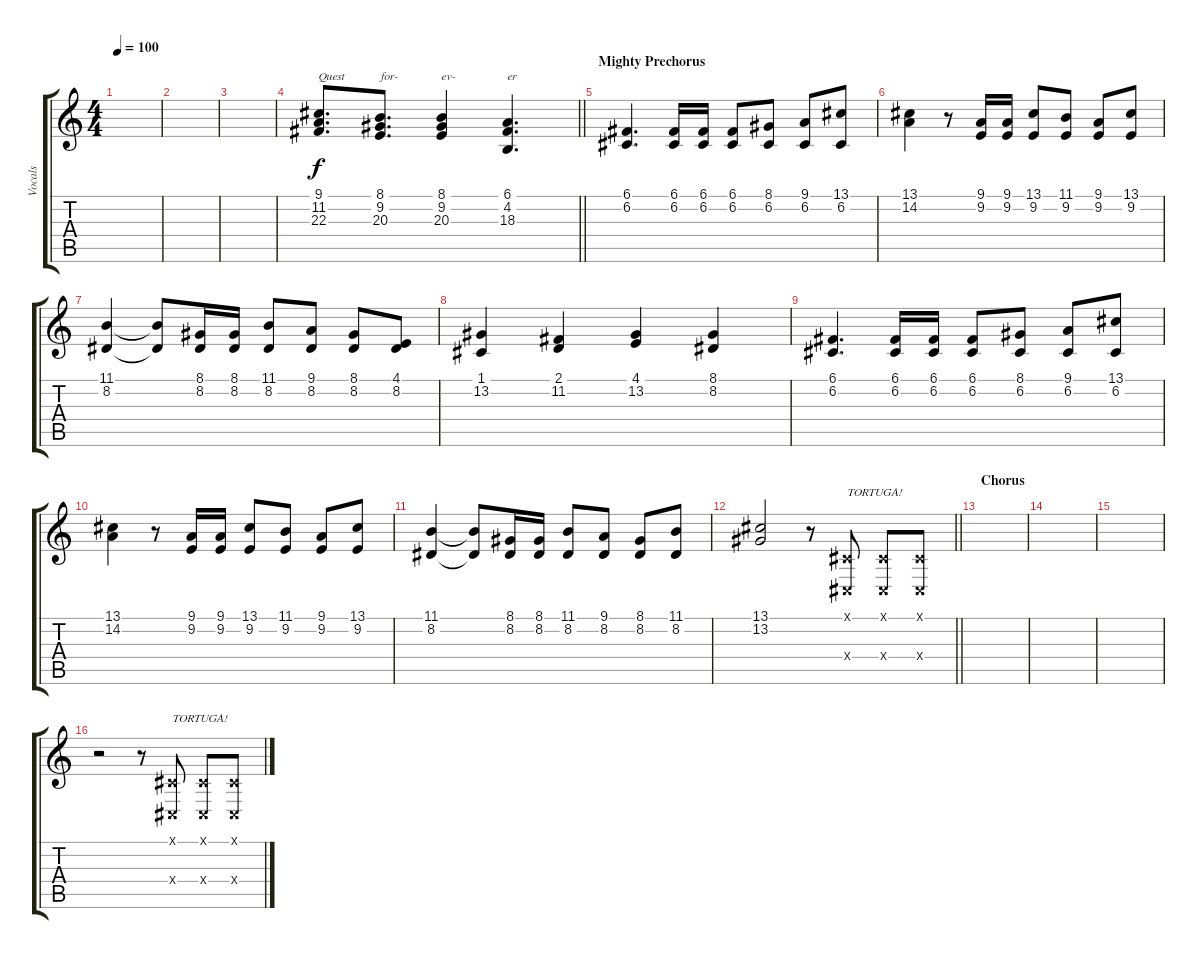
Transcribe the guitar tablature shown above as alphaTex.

\track ("Vocals" "Vocals") {instrument lead6voice}
\staff {score tabs}
\tuning (C4 G3 Eb3 Bb2 F2 C2) {hide}
\ts (4 4)
\tempo 100
\clef g2
\ks c
|
|
|
\barLineRight lightlight
(9.1 11.2 22.3).8{d txt "Quest"} (8.1 9.2 20.3).8{d txt "for-"} (8.1 9.2 20.3).4{txt "ev-"} (6.1 4.2 18.3).4{d txt "er"} |
\section ("" "Mighty Prechorus")
(6.1 6.2).4{d} (6.1 6.2).16 (6.1 6.2).16 (6.1 6.2).8 (8.1 6.2).8 (9.1 6.2).8 (13.1 6.2).8 |
(13.1 14.2).4 r.8 (9.1 9.2).16 (9.1 9.2).16 (13.1 9.2).8 (11.1 9.2).8 (9.1 9.2).8 (13.1 9.2).8 |
(11.1 8.2).4 (11.1{t} 8.2{t}).8 (8.1 8.2).16 (8.1 8.2).16 (11.1 8.2).8 (9.1 8.2).8 (8.1 8.2).8 (4.1 8.2).8 |
(1.1 13.2).4 (2.1 11.2).4 (4.1 13.2).4 (8.1 8.2).4 |
(6.1 6.2).4{d} (6.1 6.2).16 (6.1 6.2).16 (6.1 6.2).8 (8.1 6.2).8 (9.1 6.2).8 (13.1 6.2).8 |
(13.1 14.2).4 r.8 (9.1 9.2).16 (9.1 9.2).16 (13.1 9.2).8 (11.1 9.2).8 (9.1 9.2).8 (13.1 9.2).8 |
(11.1 8.2).4 (11.1{t} 8.2{t}).8 (8.1 8.2).16 (8.1 8.2).16 (11.1 8.2).8 (9.1 8.2).8 (8.1 8.2).8 (11.1 8.2).8 |
\barLineRight lightlight
(13.1 13.2).2 r.8 (1.1{x} 3.4{x}).8{txt "TORTUGA!"} (1.1{x} 3.4{x}).8 (1.1{x} 3.4{x}).8 |
\section ("" "Chorus")
|
|
|
r.2 r.8 (1.1{x} 3.4{x}).8{txt "TORTUGA!"} (1.1{x} 3.4{x}).8 (1.1{x} 3.4{x}).8
